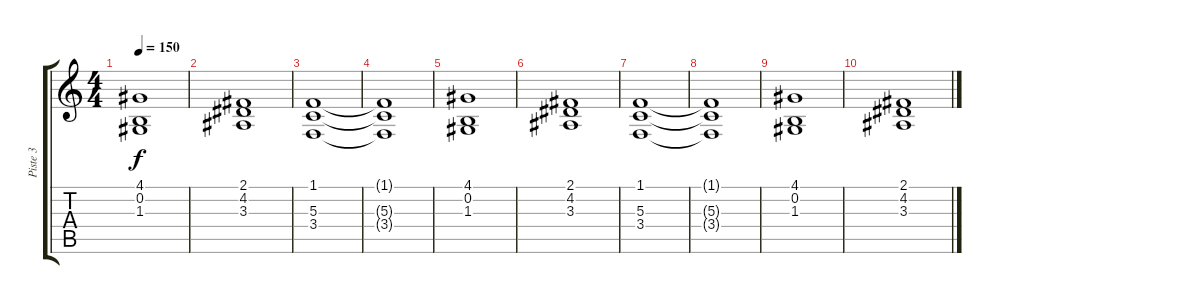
\track ("Piste 3" "Piste 3") {instrument synthstrings1}
\staff {score tabs}
\tuning (E4 B3 G3 D3 A2 E2) {hide}
\ts (4 4)
\tempo 150
\clef g2
\ks c
(4.1 0.2 1.3).1{dy f} |
(2.1 4.2 3.3).1 |
(1.1 5.3 3.4).1 |
(1.1{t} 5.3{t} 3.4{t}).1 |
(4.1 0.2 1.3).1 |
(2.1 4.2 3.3).1 |
(1.1 5.3 3.4).1 |
(1.1{t} 5.3{t} 3.4{t}).1 |
(4.1 0.2 1.3).1 |
(2.1 4.2 3.3).1
